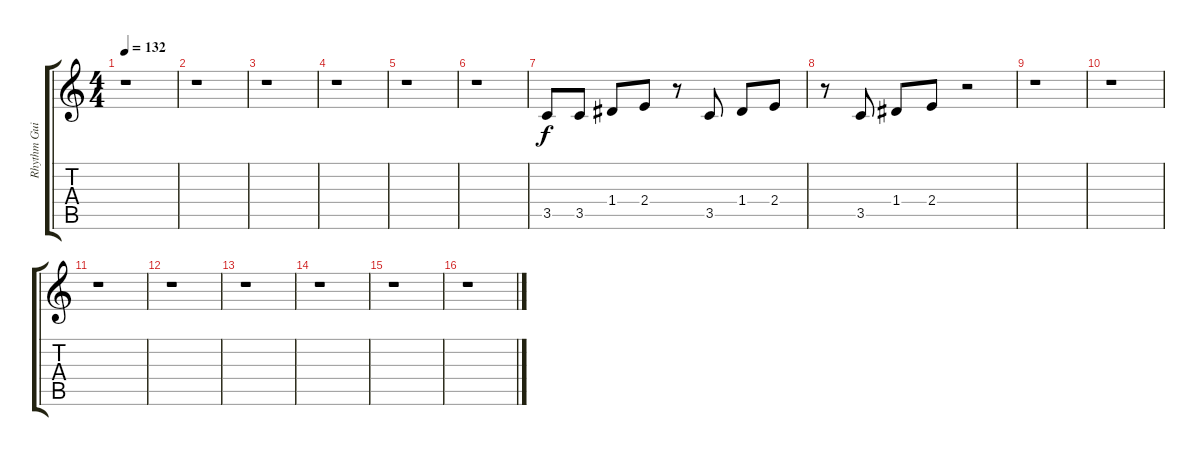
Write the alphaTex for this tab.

\track ("Rhythm Guitar III" "Rhythm Gui") {instrument overdrivenguitar}
\staff {score tabs}
\tuning (E4 B3 G3 D3 A2 E2) {hide}
\ts (4 4)
\tempo 132
\clef g2
\ks c
r.1{dy f instrument overdrivenguitar} |
r.1 |
r.1 |
r.1 |
r.1 |
r.1 |
3.5.8 3.5.8 1.4.8 2.4.8 r.8 3.5.8 1.4.8 2.4.8 |
r.8 3.5.8 1.4.8 2.4.8 r.2 |
r.1 |
r.1 |
r.1 |
r.1 |
r.1 |
r.1 |
r.1 |
r.1
